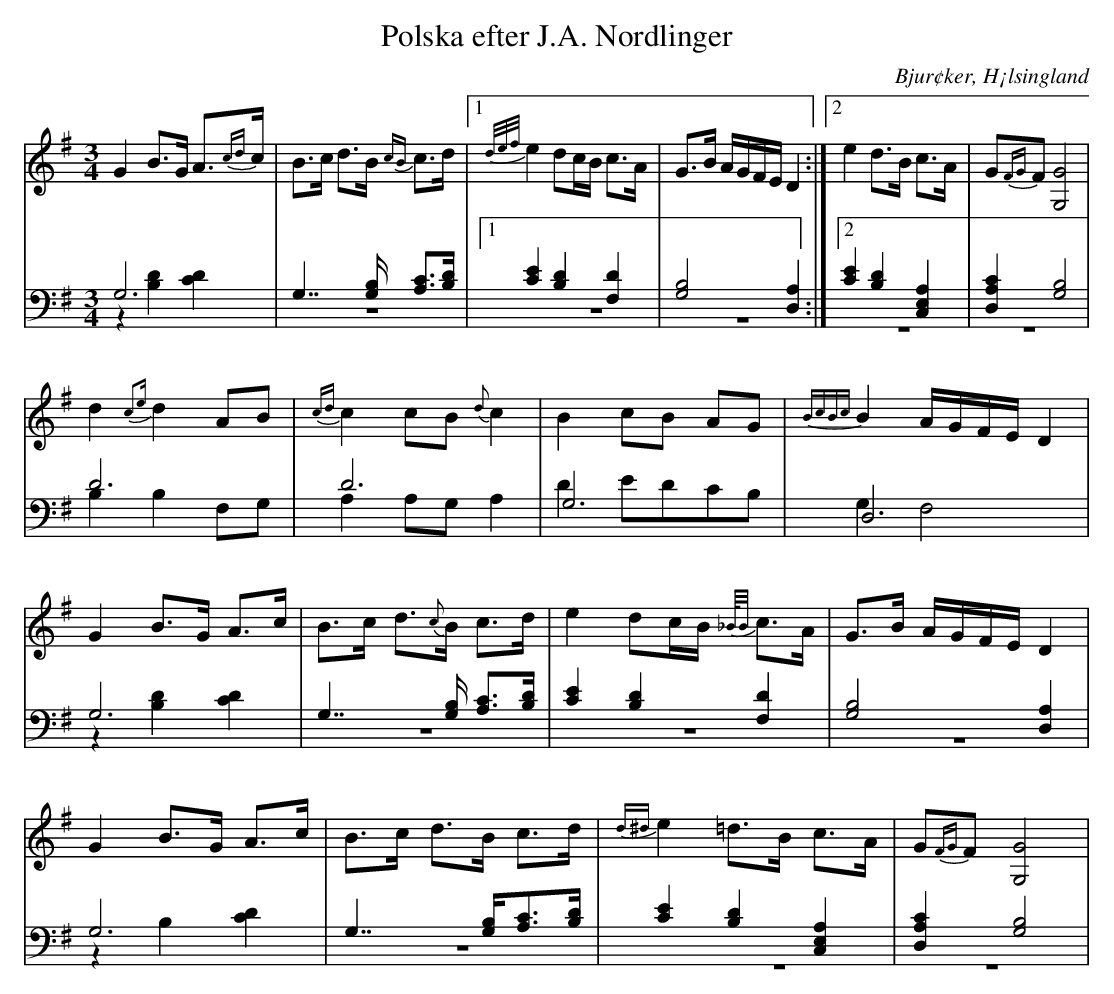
X:1
T: Polska efter J.A. Nordlinger
O: Bjur¢ker, H¡lsingland
M: 3/4
L: 1/8
K: G
V:1
V:2
V:3 merge
V:1
G2 B>G A>{cd2/3}c|B>c d>B {cB}c>d |1 {d/e/f/}e2 dc/B/ c>A| G>B A/G/F/E/ D2:|2 e2 d>B c>A|G{FG}F [G4G,4]  |
 d2 {c2e}d2 AB|{cd}c2 cB {d}c2|B2 cB AG|{BcBc}B2 A/G/F/E/ D2 |
G2 B>G A>c|B>c d>{c4/3}B c>d |e2 dc/B/ {_B//B/}c>A|G>B A/G/F/E/ D2 |
G2 B>G A>c |B>c d>B c>d|{d^d}e2 =d>B c>A|G{FG}F [G,4G4] |
V:2 clef=bass
 G,6|G,7/2 [G,/B,/] [A,C]>[B,D]|1 [C2E2] [B,2D2] [F,2D2]| [G,4B,4] [D,2A,2]:|2 [C2E2] [B,2D2] [C,2E,2A,2]| [D,2A,2C2] [G,4B,4]|
D6 |D6 |G,6|D,6 |
G,6 | G,7/2 [G,/B,/] [A,C]>[B,D]| [C2E2] [B,2D2] [F,2D2]| [G,4B,4] [D,2A,2]|
G,6 |G,7/2 [G,/B,/][A,C]>[B,D]|[C2E2] [B,2D2] [C,2E,2A,2]|[D,2A,2C2] [G,4B,4] |
V:3 clef=bass
z2 [B,2D2] [C2D2]| z6|1 z6| z6:|2 z6|  z6|
B,2 B,2 F,G, |A,2 A,G, A,2 |D2 EDCB,|G,2 F,4 |
z2 [B,2D2] [C2D2]| z6 |z6 |z6|
z2 B,2 [C2D2] |z6|z6|z6|
